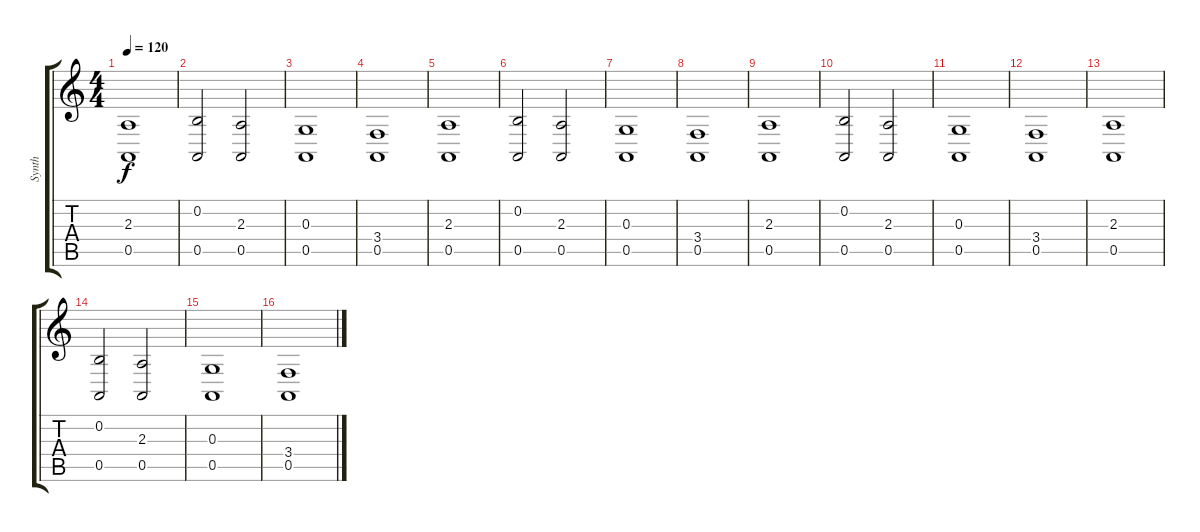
\track ("Synth" "Synth") {instrument stringensemble2}
\staff {score tabs}
\tuning (E4 B3 G3 D3 A2 E2) {hide}
\ts (4 4)
\tempo 120
\clef g2
\ks c
(2.3 0.5).1{dy f} |
(0.2 0.5).2 (2.3 0.5).2 |
(0.3 0.5).1 |
(3.4 0.5).1 |
(2.3 0.5).1 |
(0.2 0.5).2 (2.3 0.5).2 |
(0.3 0.5).1 |
(3.4 0.5).1 |
(2.3 0.5).1 |
(0.2 0.5).2 (2.3 0.5).2 |
(0.3 0.5).1 |
(3.4 0.5).1 |
(2.3 0.5).1 |
(0.2 0.5).2 (2.3 0.5).2 |
(0.3 0.5).1 |
(3.4 0.5).1
